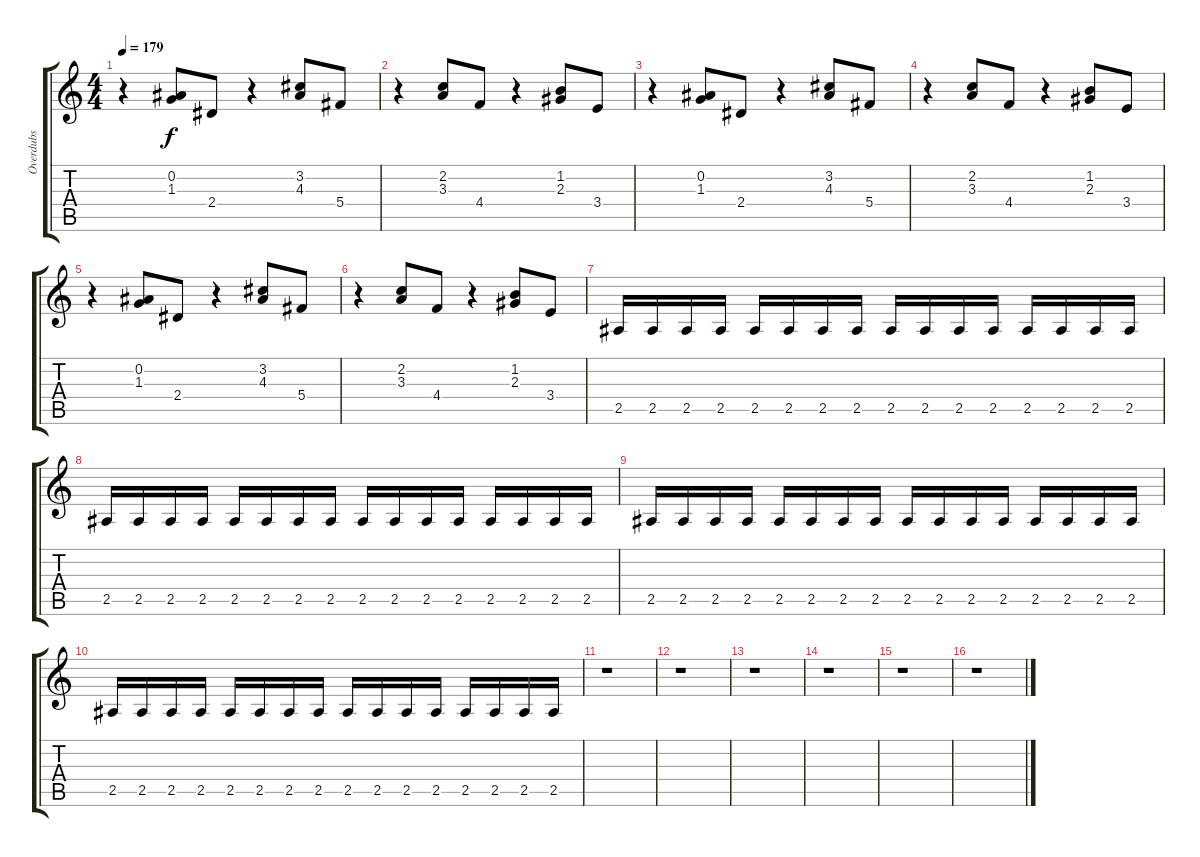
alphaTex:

\track ("Overdubs" "Overdubs") {instrument overdrivenguitar}
\staff {score tabs}
\tuning (Eb4 Bb3 Gb3 Db3 Ab2 Eb2) {hide}
\ts (4 4)
\tempo 179
\clef g2
\ks c
r.4{dy f} (0.2 1.3).8 2.4.8 r.4 (3.2 4.3).8 5.4.8 |
r.4 (2.2 3.3).8 4.4.8 r.4 (1.2 2.3).8 3.4.8 |
r.4 (0.2 1.3).8 2.4.8 r.4 (3.2 4.3).8 5.4.8 |
r.4 (2.2 3.3).8 4.4.8 r.4 (1.2 2.3).8 3.4.8 |
r.4 (0.2 1.3).8 2.4.8 r.4 (3.2 4.3).8 5.4.8 |
r.4 (2.2 3.3).8 4.4.8 r.4 (1.2 2.3).8 3.4.8 |
2.5.16 2.5.16 2.5.16 2.5.16 2.5.16 2.5.16 2.5.16 2.5.16 2.5.16 2.5.16 2.5.16 2.5.16 2.5.16 2.5.16 2.5.16 2.5.16 |
2.5.16 2.5.16 2.5.16 2.5.16 2.5.16 2.5.16 2.5.16 2.5.16 2.5.16 2.5.16 2.5.16 2.5.16 2.5.16 2.5.16 2.5.16 2.5.16 |
2.5.16 2.5.16 2.5.16 2.5.16 2.5.16 2.5.16 2.5.16 2.5.16 2.5.16 2.5.16 2.5.16 2.5.16 2.5.16 2.5.16 2.5.16 2.5.16 |
2.5.16 2.5.16 2.5.16 2.5.16 2.5.16 2.5.16 2.5.16 2.5.16 2.5.16 2.5.16 2.5.16 2.5.16 2.5.16 2.5.16 2.5.16 2.5.16 |
r.1 |
r.1 |
r.1 |
r.1 |
r.1 |
r.1
